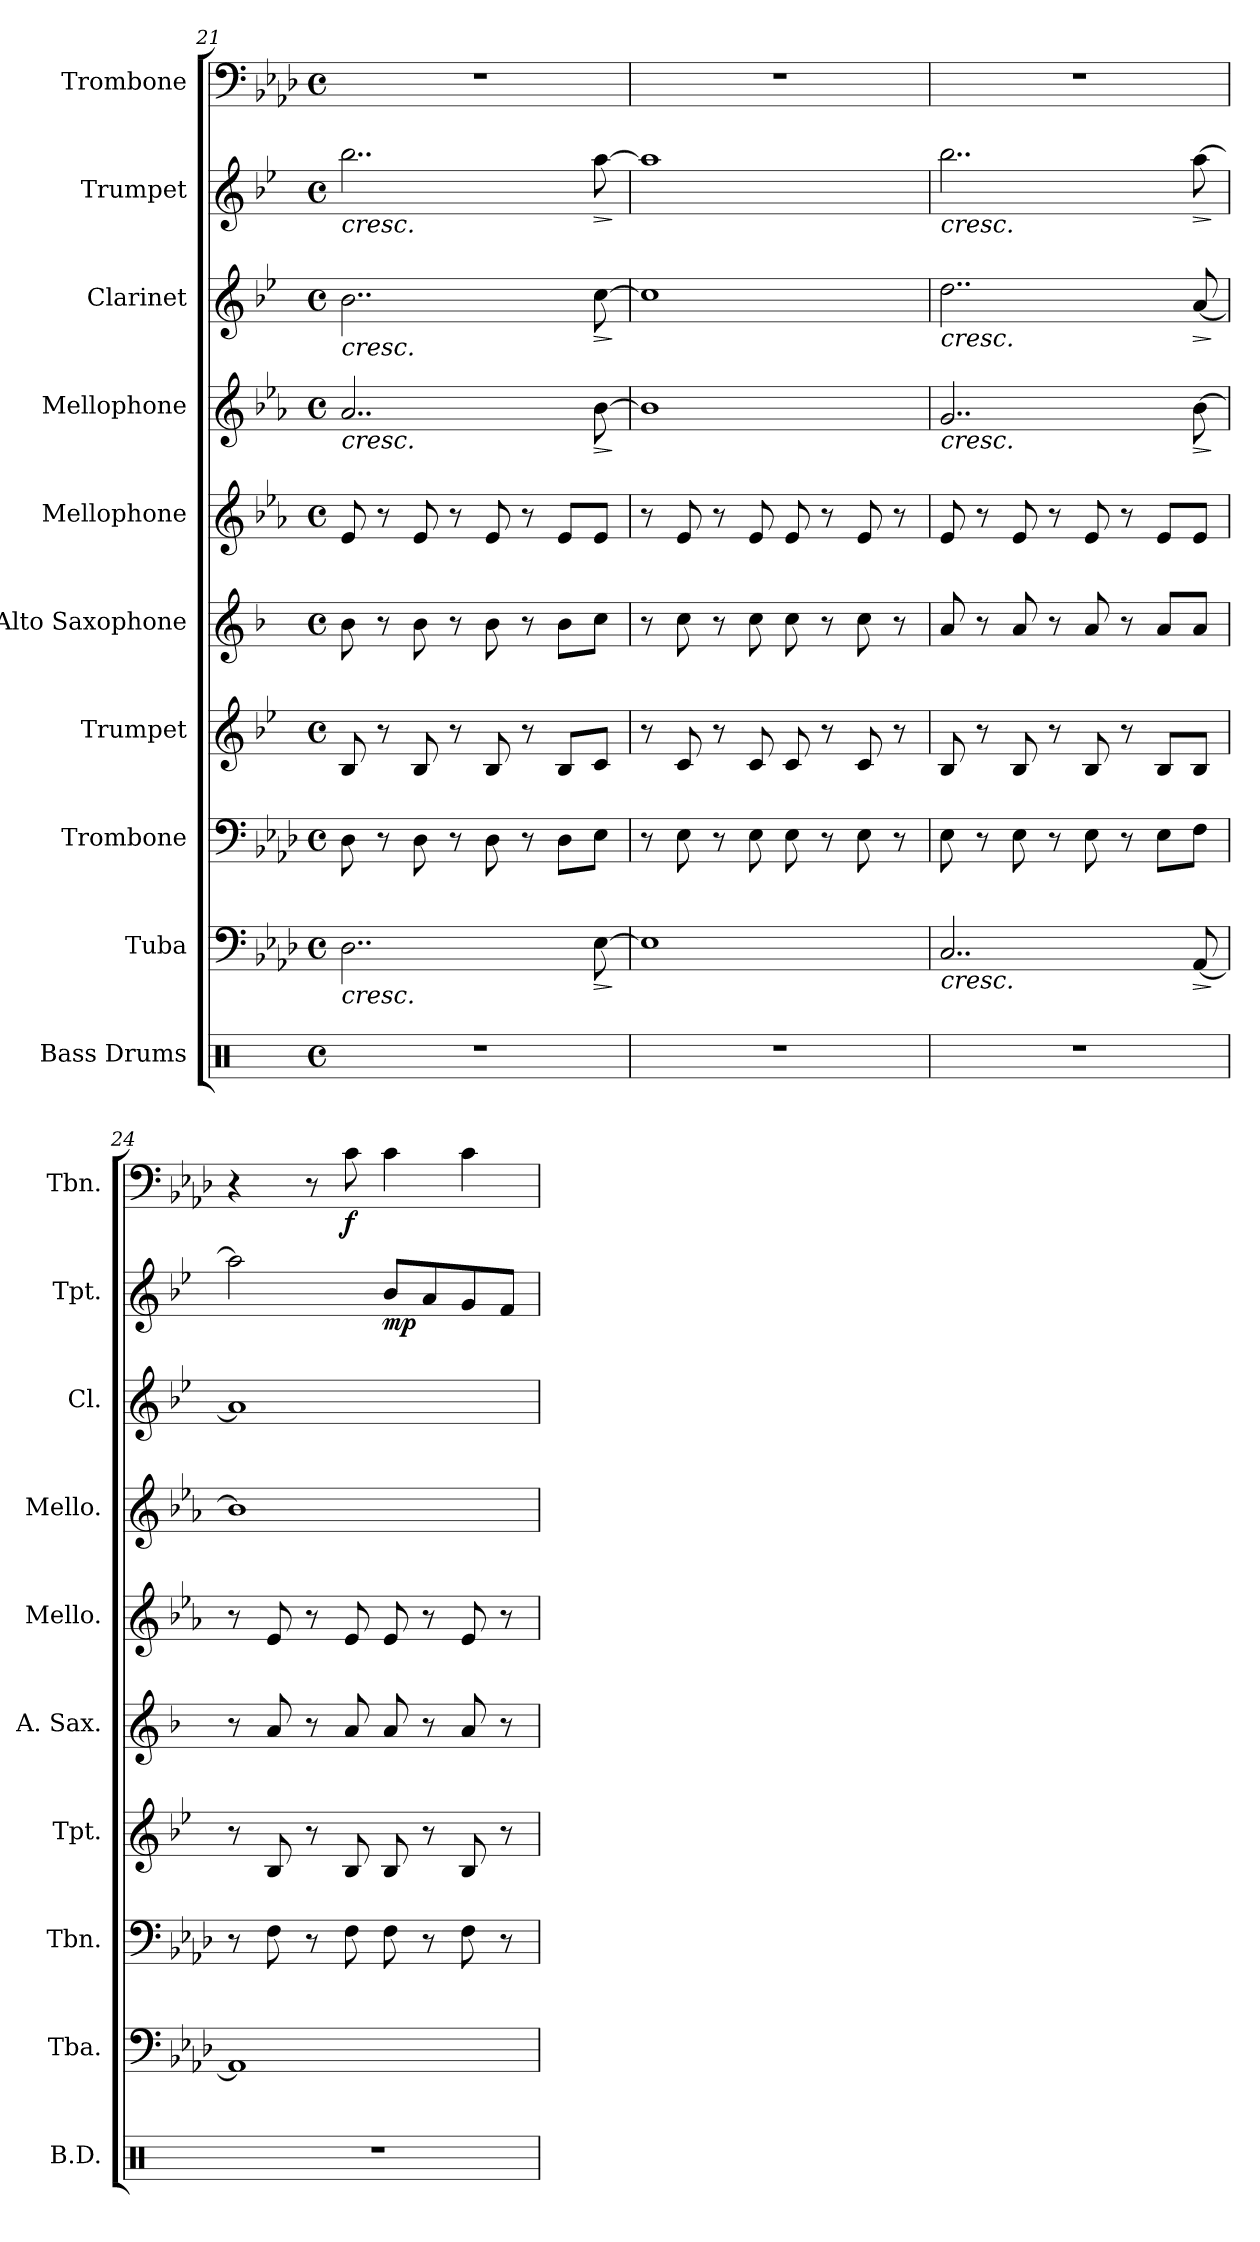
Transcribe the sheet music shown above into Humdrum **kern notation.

**kern	**kern	**dynam	**kern	**kern	**kern	**kern	**kern	**dynam	**kern	**dynam	**kern	**dynam	**kern	**dynam
*part10	*part9	*part9	*part8	*part7	*part6	*part5	*part4	*part4	*part3	*part3	*part2	*part2	*part1	*part1
*staff10	*staff9	*staff9	*staff8	*staff7	*staff6	*staff5	*staff4	*staff4	*staff3	*staff3	*staff2	*staff2	*staff1	*staff1
*I"Bass Drums	*I"Tuba	*	*I"Trombone	*I"Trumpet	*I"Alto Saxophone	*I"Mellophone	*I"Mellophone	*	*I"Clarinet	*	*I"Trumpet	*	*I"Trombone	*
*I'B.D.	*I'Tba.	*	*I'Tbn.	*I'Tpt.	*I'A. Sax.	*I'Mello.	*I'Mello.	*	*I'Cl.	*	*I'Tpt.	*	*I'Tbn.	*
*clefX	*clefF4	*	*clefF4	*clefG2	*clefG2	*clefG2	*clefG2	*	*clefG2	*	*clefG2	*	*clefF4	*
*	*	*	*	*ITrd1c2	*ITrd5c9	*ITrd4c7	*ITrd4c7	*	*ITrd1c2	*	*ITrd1c2	*	*	*
*k[]	*k[b-e-a-d-]	*	*k[b-e-a-d-]	*k[b-e-a-d-]	*k[b-e-a-d-]	*k[b-e-a-d-]	*k[b-e-a-d-]	*	*k[b-e-a-d-]	*	*k[b-e-a-d-]	*	*k[b-e-a-d-]	*
*M4/4	*M4/4	*	*M4/4	*M4/4	*M4/4	*M4/4	*M4/4	*	*M4/4	*	*M4/4	*	*M4/4	*
*met(c)	*met(c)	*	*met(c)	*met(c)	*met(c)	*met(c)	*met(c)	*	*met(c)	*	*met(c)	*	*met(c)	*
=21	=21	=21	=21	=21	=21	=21	=21	=21	=21	=21	=21	=21	=21	=21
!	!	!LO:HP:b	!	!	!	!	!	!LO:HP:b	!	!LO:HP:b	!	!LO:HP:b	!	!
1r	2..D-\	<	8D-\	8A-/	8d-\	8A-/	2..d-/	<	2..a-\	<	2..aa-\	<	1r	.
.	.	.	8r	8r	8r	8r	.	.	.	.	.	.	.	.
.	.	.	8D-\	8A-/	8d-\	8A-/	.	.	.	.	.	.	.	.
.	.	.	8r	8r	8r	8r	.	.	.	.	.	.	.	.
.	.	.	8D-\	8A-/	8d-\	8A-/	.	.	.	.	.	.	.	.
.	.	.	8r	8r	8r	8r	.	.	.	.	.	.	.	.
.	.	.	8D-\L	8A-/L	8d-\L	8A-/L	.	.	.	.	.	.	.	.
!	!	!LO:HP:b	!	!	!	!	!	!LO:HP:b	!	!LO:HP:b	!	!LO:HP:b	!	!
.	[8E-\	>	8E-\J	8B-/J	8e-\J	8A-/J	[8e-\	>	[8b-\	>	[8gg\	>	.	.
.	.	[ ]	.	.	.	.	.	[ ]	.	[ ]	.	[ ]	.	.
=22	=22	=22	=22	=22	=22	=22	=22	=22	=22	=22	=22	=22	=22	=22
1r	1E-]	.	8r	8r	8r	8r	1e-]	.	1b-]	.	1gg]	.	1r	.
.	.	.	8E-\	8B-/	8e-\	8A-/	.	.	.	.	.	.	.	.
.	.	.	8r	8r	8r	8r	.	.	.	.	.	.	.	.
.	.	.	8E-\	8B-/	8e-\	8A-/	.	.	.	.	.	.	.	.
.	.	.	8E-\	8B-/	8e-\	8A-/	.	.	.	.	.	.	.	.
.	.	.	8r	8r	8r	8r	.	.	.	.	.	.	.	.
.	.	.	8E-\	8B-/	8e-\	8A-/	.	.	.	.	.	.	.	.
.	.	.	8r	8r	8r	8r	.	.	.	.	.	.	.	.
=23	=23	=23	=23	=23	=23	=23	=23	=23	=23	=23	=23	=23	=23	=23
!	!	!LO:HP:b	!	!	!	!	!	!LO:HP:b	!	!LO:HP:b	!	!LO:HP:b	!	!
1r	2..C/	<	8E-\	8A-/	8c/	8A-/	2..c/	<	2..cc\	<	2..aa-\	<	1r	.
.	.	.	8r	8r	8r	8r	.	.	.	.	.	.	.	.
.	.	.	8E-\	8A-/	8c/	8A-/	.	.	.	.	.	.	.	.
.	.	.	8r	8r	8r	8r	.	.	.	.	.	.	.	.
.	.	.	8E-\	8A-/	8c/	8A-/	.	.	.	.	.	.	.	.
.	.	.	8r	8r	8r	8r	.	.	.	.	.	.	.	.
.	.	.	8E-\L	8A-/L	8c/L	8A-/L	.	.	.	.	.	.	.	.
!	!	!LO:HP:b	!	!	!	!	!	!LO:HP:b	!	!LO:HP:b	!	!LO:HP:b	!	!
.	[8AA-/	>	8F\J	8A-/J	8c/J	8A-/J	[8e-\	>	[8g/	>	[8gg\	>	.	.
.	.	[ ]	.	.	.	.	.	[ ]	.	[ ]	.	[ ]	.	.
!!LO:PB:g=z
=24	=24	=24	=24	=24	=24	=24	=24	=24	=24	=24	=24	=24	=24	=24
1r	1AA-]	.	8r	8r	8r	8r	1e-]	.	1g]	.	2gg\]	.	4r	.
.	.	.	8F\	8A-/	8c/	8A-/	.	.	.	.	.	.	.	.
.	.	.	8r	8r	8r	8r	.	.	.	.	.	.	8r	.
!	!	!	!	!	!	!	!	!	!	!	!	!	!	!LO:DY:b
.	.	.	8F\	8A-/	8c/	8A-/	.	.	.	.	.	.	8c\	f
!	!	!	!	!	!	!	!	!	!	!	!	!LO:DY:b	!	!
.	.	.	8F\	8A-/	8c/	8A-/	.	.	.	.	8a-/L	mp	4c\	.
.	.	.	8r	8r	8r	8r	.	.	.	.	8g/	.	.	.
.	.	.	8F\	8A-/	8c/	8A-/	.	.	.	.	8f/	.	4c\	.
.	.	.	8r	8r	8r	8r	.	.	.	.	8e-/J	.	.	.
=	=	=	=	=	=	=	=	=	=	=	=	=	=	=
*-	*-	*-	*-	*-	*-	*-	*-	*-	*-	*-	*-	*-	*-	*-
